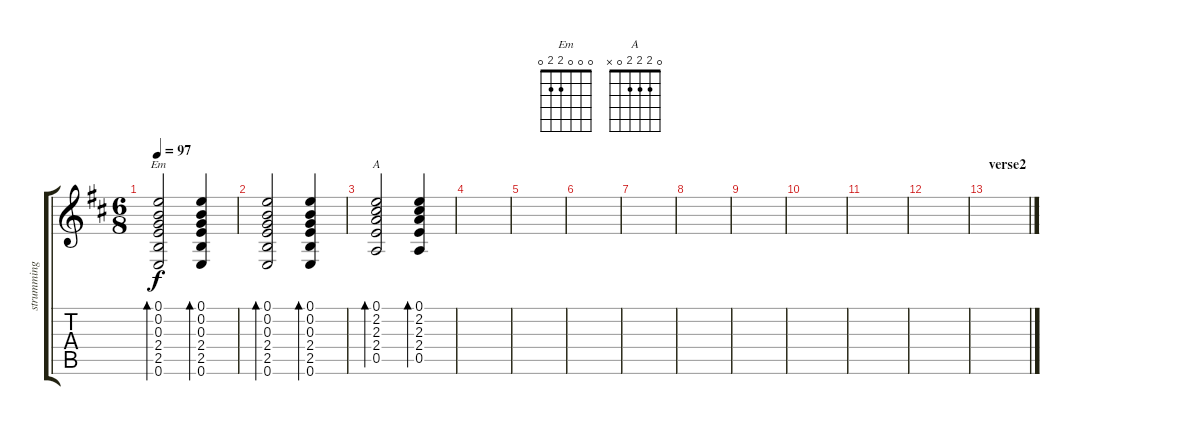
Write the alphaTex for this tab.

\track ("strumming guitar" "strumming ") {instrument acousticguitarsteel}
\staff {score tabs}
\tuning (E4 B3 G3 D3 A2 E2) {hide}
\chord ("Em" 0 0 0 2 2 0)
\chord ("A" 0 2 2 2 0 x)
\ts (6 8)
\tempo 97
\clef g2
\ks d
(0.1 0.2 0.3 2.4 2.5 0.6).2{bd 60 ch "Em" dy f} (0.1 0.2 0.3 2.4 2.5 0.6).4{bd 60} |
(0.1 0.2 0.3 2.4 2.5 0.6).2{bd 60} (0.1 0.2 0.3 2.4 2.5 0.6).4{bd 60} |
(0.1 2.2 2.3 2.4 0.5).2{bd 60 ch "A"} (0.1 2.2 2.3 2.4 0.5).4{bd 60} |
|
|
|
|
|
|
|
|
|
\section ("" "verse2")
